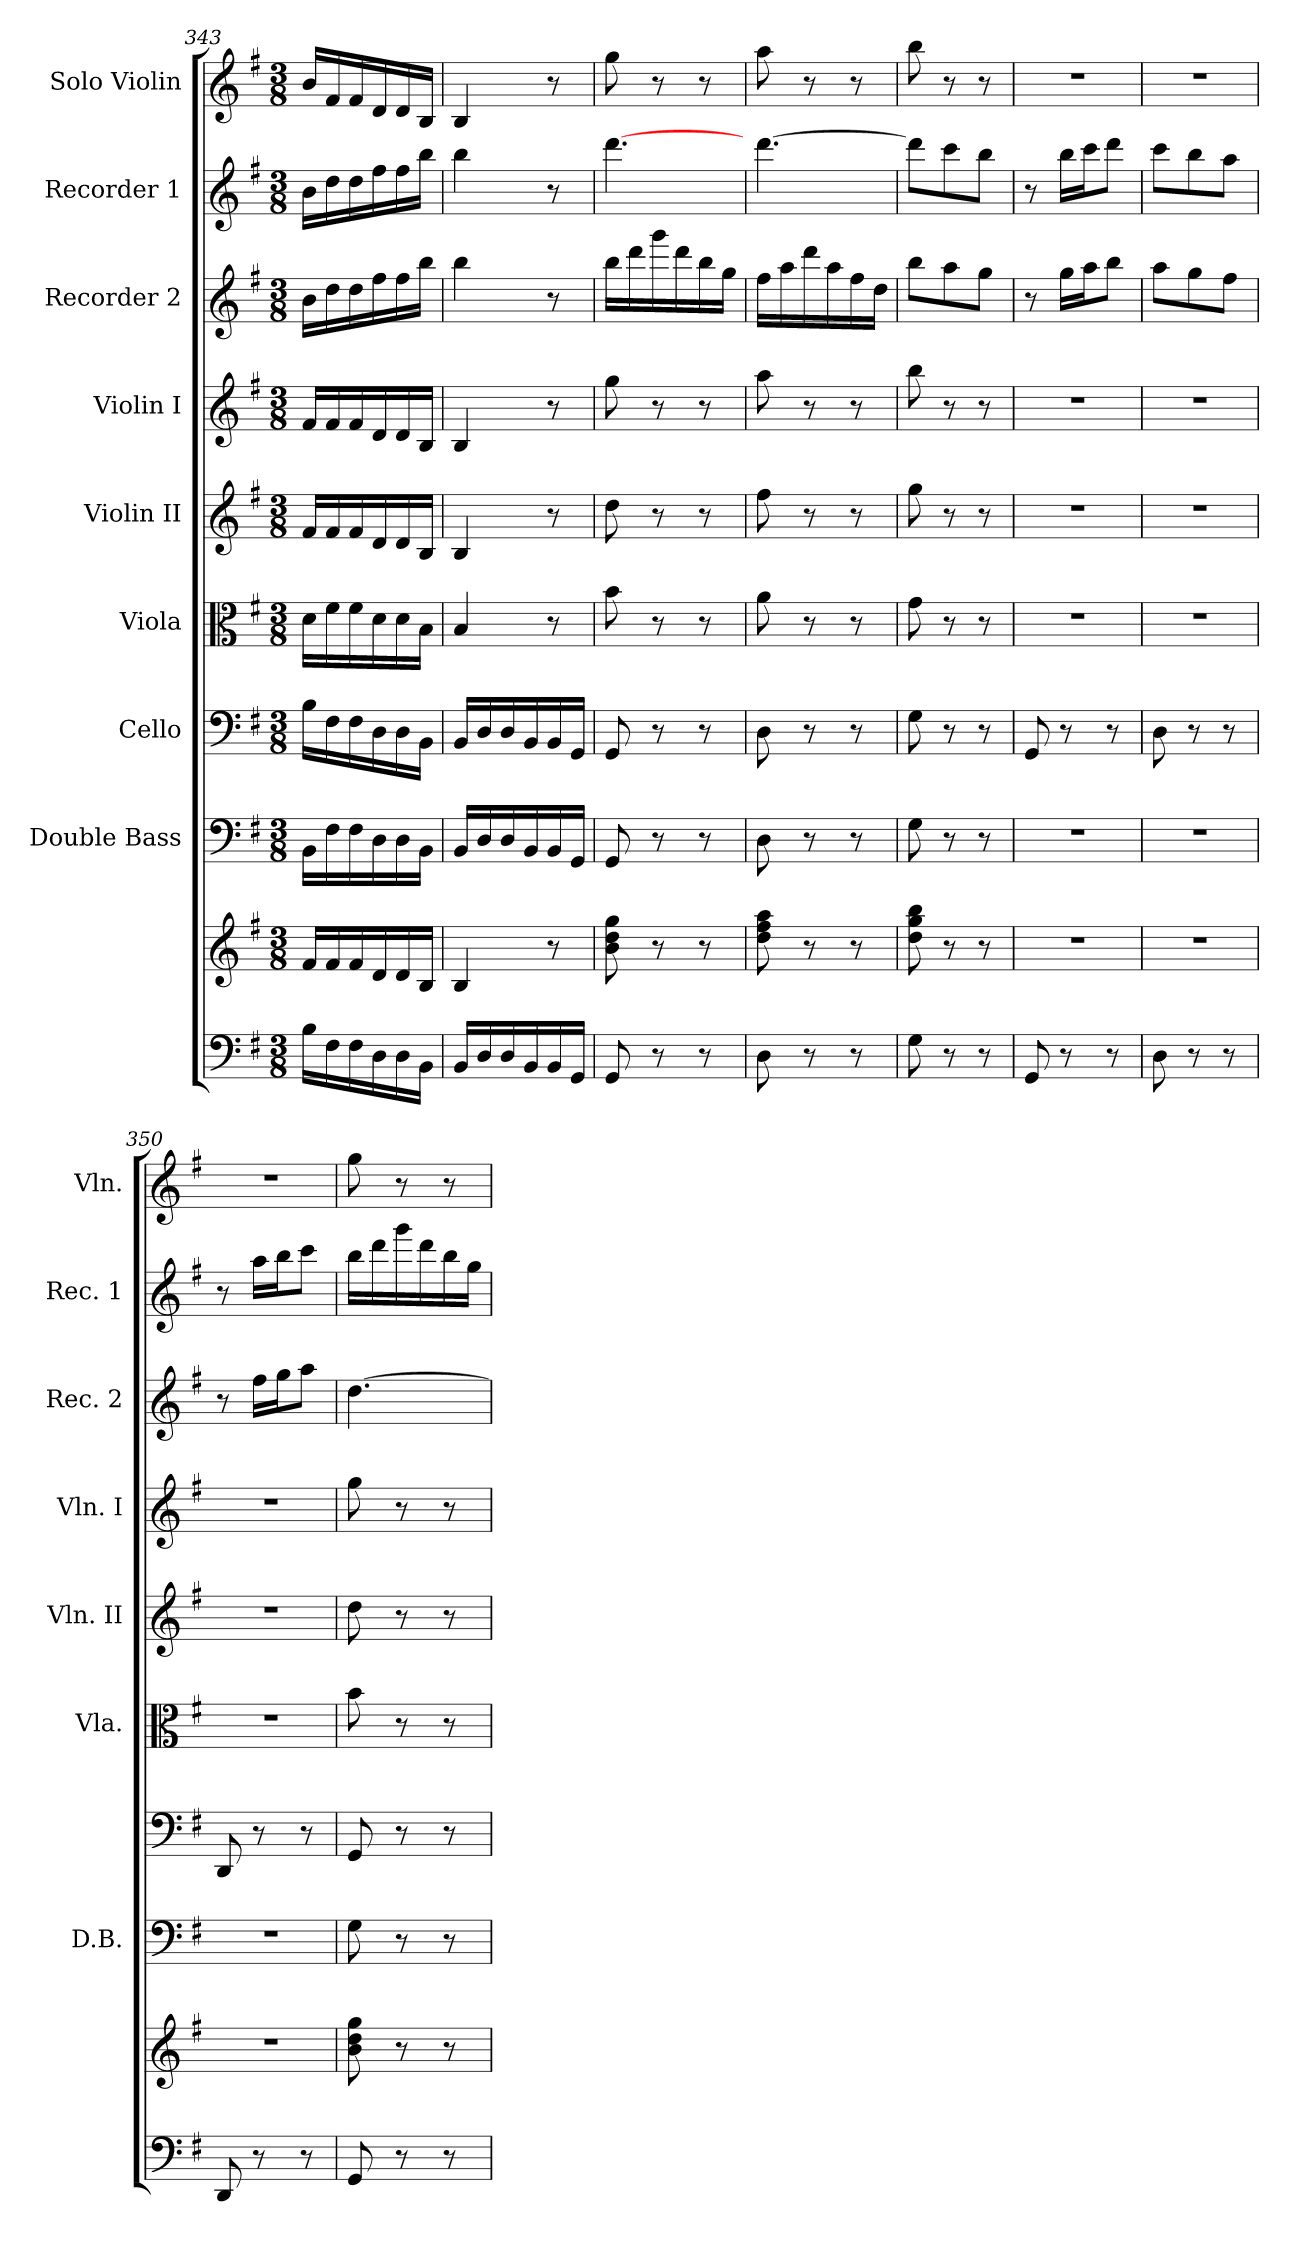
**kern	**kern	**kern	**kern	**kern	**kern	**kern	**kern	**kern	**kern
*part9	*part9	*part8	*part7	*part6	*part5	*part4	*part3	*part2	*part1
*staff10	*staff9	*staff8	*staff7	*staff6	*staff5	*staff4	*staff3	*staff2	*staff1
*	*	*I"Double Bass	*I"Cello	*I"Viola	*I"Violin II	*I"Violin I	*I"Recorder 2	*I"Recorder 1	*I"Solo Violin
*	*	*I'D.B.	*	*I'Vla.	*I'Vln. II	*I'Vln. I	*I'Rec. 2	*I'Rec. 1	*I'Vln.
*clefF4	*clefG2	*clefF4	*clefF4	*clefC3	*clefG2	*clefG2	*clefG2	*clefG2	*clefG2
*	*	*ITrd7c12	*	*	*	*	*	*	*
*k[f#]	*k[f#]	*k[f#]	*k[f#]	*k[f#]	*k[f#]	*k[f#]	*k[f#]	*k[f#]	*k[f#]
*G:	*G:	*G:	*G:	*G:	*G:	*G:	*G:	*G:	*G:
*M3/8	*M3/8	*M3/8	*M3/8	*M3/8	*M3/8	*M3/8	*M3/8	*M3/8	*M3/8
=343	=343	=343	=343	=343	=343	=343	=343	=343	=343
16B\LL	16f#/LL	16BBB\LL	16B\LL	16d\LL	16f#/LL	16f#/LL	16b\LL	16b\LL	16b/LL
16F#\	16f#/	16FF#\	16F#\	16f#\	16f#/	16f#/	16dd\	16dd\	16f#/
16F#\	16f#/	16FF#\	16F#\	16f#\	16f#/	16f#/	16dd\	16dd\	16f#/
16D\	16d/	16DD\	16D\	16d\	16d/	16d/	16ff#\	16ff#\	16d/
16D\	16d/	16DD\	16D\	16d\	16d/	16d/	16ff#\	16ff#\	16d/
16BB\JJ	16B/JJ	16BBB\JJ	16BB\JJ	16B\JJ	16B/JJ	16B/JJ	16bb\JJ	16bb\JJ	16B/JJ
=344	=344	=344	=344	=344	=344	=344	=344	=344	=344
16BB/LL	4B/	16BBB/LL	16BB/LL	4B/	4B/	4B/	4bb\	4bb\	4B/
16D/	.	16DD/	16D/	.	.	.	.	.	.
16D/	.	16DD/	16D/	.	.	.	.	.	.
16BB/	.	16BBB/	16BB/	.	.	.	.	.	.
16BB/	8r	16BBB/	16BB/	8r	8r	8r	8r	8r	8r
16GG/JJ	.	16GGG/JJ	16GG/JJ	.	.	.	.	.	.
=345	=345	=345	=345	=345	=345	=345	=345	=345	=345
8GG/	8b\ 8dd\ 8gg\	8GGG/	8GG/	8b\	8dd\	8gg\	16bb\LL	[4.ddd\	8gg\
.	.	.	.	.	.	.	16ddd\	.	.
8r	8r	8r	8r	8r	8r	8r	16ggg\	.	8r
.	.	.	.	.	.	.	16ddd\	.	.
8r	8r	8r	8r	8r	8r	8r	16bb\	.	8r
.	.	.	.	.	.	.	16gg\JJ	.	.
!!LO:LB:g=z
=346	=346	=346	=346	=346	=346	=346	=346	=346	=346
8D\	8dd\ 8ff#\ 8aa\	8DD\	8D\	8a\	8ff#\	8aa\	16ff#\LL	[4.ddd\	8aa\
.	.	.	.	.	.	.	16aa\	.	.
8r	8r	8r	8r	8r	8r	8r	16ddd\	.	8r
.	.	.	.	.	.	.	16aa\	.	.
8r	8r	8r	8r	8r	8r	8r	16ff#\	.	8r
.	.	.	.	.	.	.	16dd\JJ	.	.
=347	=347	=347	=347	=347	=347	=347	=347	=347	=347
8G\	8dd\ 8gg\ 8bb\	8GG\	8G\	8g\	8gg\	8bb\	8bb\L	8ddd\L]	8bb\
8r	8r	8r	8r	8r	8r	8r	8aa\	8ccc\	8r
8r	8r	8r	8r	8r	8r	8r	8gg\J	8bb\J	8r
=348	=348	=348	=348	=348	=348	=348	=348	=348	=348
8GG/	4.r	4.r	8GG/	4.r	4.r	4.r	8r	8r	4.r
8r	.	.	8r	.	.	.	16gg\LL	16bb\LL	.
.	.	.	.	.	.	.	16aa\J	16ccc\J	.
8r	.	.	8r	.	.	.	8bb\J	8ddd\J	.
=349	=349	=349	=349	=349	=349	=349	=349	=349	=349
8D\	4.r	4.r	8D\	4.r	4.r	4.r	8aa\L	8ccc\L	4.r
8r	.	.	8r	.	.	.	8gg\	8bb\	.
8r	.	.	8r	.	.	.	8ff#\J	8aa\J	.
=350	=350	=350	=350	=350	=350	=350	=350	=350	=350
8DD/	4.r	4.r	8DD/	4.r	4.r	4.r	8r	8r	4.r
8r	.	.	8r	.	.	.	16ff#\LL	16aa\LL	.
.	.	.	.	.	.	.	16gg\J	16bb\J	.
8r	.	.	8r	.	.	.	8aa\J	8ccc\J	.
=351	=351	=351	=351	=351	=351	=351	=351	=351	=351
8GG/	8b\ 8dd\ 8gg\	8GG\	8GG/	8b\	8dd\	8gg\	[4.dd\	16bb\LL	8gg\
.	.	.	.	.	.	.	.	16ddd\	.
8r	8r	8r	8r	8r	8r	8r	.	16ggg\	8r
.	.	.	.	.	.	.	.	16ddd\	.
8r	8r	8r	8r	8r	8r	8r	.	16bb\	8r
.	.	.	.	.	.	.	.	16gg\JJ	.
=	=	=	=	=	=	=	=	=	=
*-	*-	*-	*-	*-	*-	*-	*-	*-	*-
